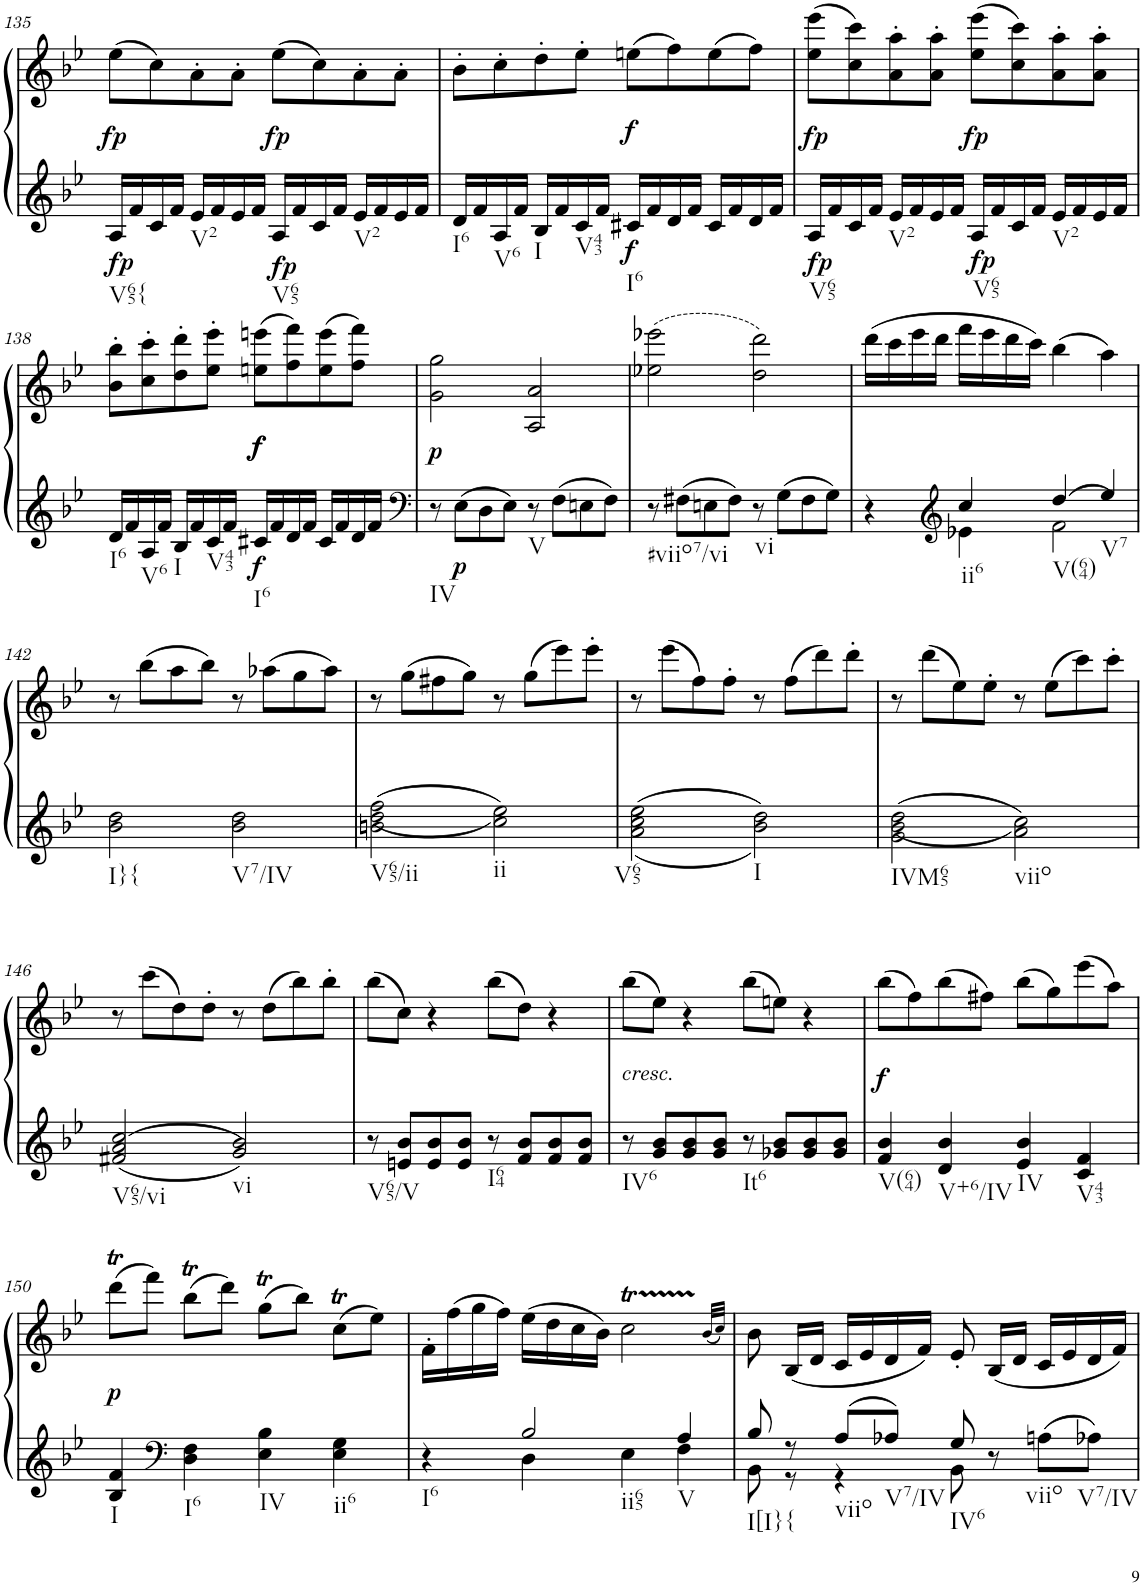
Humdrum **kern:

**kern	**kern	**dynam
*part1	*part1	*part1
*staff2	*staff1	*staff1/2
*I"Piano, Piano right	*	*
*I'Pno.	*	*
!!LO:PB:g=z
*clefG2	*clefG2	*
*k[b-e-]	*k[b-e-]	*
*M4/4	*M4/4	*
*met(c)	*met(c)	*
=135	=135	=135
!LO:TX:b:t=V65{	!	!
!	!	!LO:DY:b=2
!	!	!LO:DY:n=1:b
16A/LL	(8ee-\L	fp fp
16f/	.	.
16c/	8cc\)	.
16f/JJ	.	.
!LO:TX:b:t=V2	!	!
16e-/LL	8a'\	.
16f/	.	.
16e-/	8a'\J	.
16f/JJ	.	.
!LO:TX:b:t=V65	!	!
!	!	!LO:DY:n=2:b=2
!	!	!LO:DY:n=3:b
16A/LL	(8ee-\L	fp fp
16f/	.	.
16c/	8cc\)	.
16f/JJ	.	.
!LO:TX:b:t=V2	!	!
16e-/LL	8a'\	.
16f/	.	.
16e-/	8a'\J	.
16f/JJ	.	.
=136	=136	=136
!LO:TX:b:t=I6	!	!
16d/LL	8b-'\L	.
16f/	.	.
!LO:TX:b:t=V6	!	!
16A/	8cc'\	.
16f/JJ	.	.
!LO:TX:b:t=I	!	!
16B-/LL	8dd'\	.
16f/	.	.
!LO:TX:b:t=V43	!	!
16c/	8ee-'\J	.
16f/JJ	.	.
!LO:TX:b:t=I6	!	!
!	!	!LO:DY:b=2
!	!	!LO:DY:n=1:b
16c#X/LL	(8een\L	f f
16f/	.	.
16d/	8ff\)	.
16f/JJ	.	.
16c#/LL	(8ee\	.
16f/	.	.
16d/	8ff\J)	.
16f/JJ	.	.
=137	=137	=137
!LO:TX:b:t=V65	!	!
!	!	!LO:DY:b=2
!	!	!LO:DY:n=1:b
16A/LL	(8ee-\ 8eee-\L	fp fp
16f/	.	.
16c/	8cc\ 8ccc\)	.
16f/JJ	.	.
!LO:TX:b:t=V2	!	!
16e-/LL	8a\' 8aa\'	.
16f/	.	.
16e-/	8a\' 8aa\'J	.
16f/JJ	.	.
!LO:TX:b:t=V65	!	!
!	!	!LO:DY:n=2:b=2
!	!	!LO:DY:n=3:b
16A/LL	(8ee-\ 8eee-\L	fp fp
16f/	.	.
16c/	8cc\ 8ccc\)	.
16f/JJ	.	.
!LO:TX:b:t=V2	!	!
16e-/LL	8a\' 8aa\'	.
16f/	.	.
16e-/	8a\' 8aa\'J	.
16f/JJ	.	.
!!LO:LB:g=z
=138	=138	=138
!LO:TX:b:t=I6	!	!
16d/LL	8b-\' 8bb-\'L	.
16f/	.	.
!LO:TX:b:t=V6	!	!
16A/	8cc\' 8ccc\'	.
16f/JJ	.	.
!LO:TX:b:t=I	!	!
16B-/LL	8dd\' 8ddd\'	.
16f/	.	.
!LO:TX:b:t=V43	!	!
16c/	8ee-\' 8eee-\'J	.
16f/JJ	.	.
!LO:TX:b:t=I6	!	!
!	!	!LO:DY:b=2
!	!	!LO:DY:n=1:b
!	!	!LO:DY:n=2:b
16c#X/LL	(8een\ 8eeen\L	f f f
16f/	.	.
16d/	8ff\ 8fff\)	.
16f/JJ	.	.
16c#/LL	(8ee\ 8eee\	.
16f/	.	.
16d/	8ff\ 8fff\J)	.
16f/JJ	.	.
=139	=139	=139
*clefF4	*	*
!LO:TX:b:t=IV	!	!
!	!	!LO:DY:b
8r	2g\ 2gg\	p
!	!	!LO:DY:b=2
8E-\L	.	p
8D\	.	.
8E-\J	.	.
!LO:TX:b:t=V	!	!
8r	2A/ 2a/	.
8F\L	.	.
8En\	.	.
8F\J	.	.
=140	=140	=140
!LO:TX:b:t=#viio7/vi	!	!
8r	(2ee-X\ 2eee-X\	.
8F#X\L	.	.
8En\	.	.
8F#\J	.	.
!LO:TX:b:t=vi	!	!
8r	2dd\ 2ddd\)	.
8G\L	.	.
8F#\	.	.
8G\J	.	.
=141	=141	=141
*^	*	*
4r	4ryy	(16ddd\LL	.
.	.	16ccc\	.
.	.	16eee-\	.
.	.	16ddd\JJ	.
*clefG2	*	*	*
!LO:TX:b:t=ii6	!	!	!
4cc/	4e-X\	16fff\LL	.
.	.	16eee-\	.
.	.	16ddd\	.
.	.	16ccc\JJ)	.
!LO:TX:b:t=V(64)	!	!	!
4dd/	2f\	(4bb-\	.
!LO:TX:b:t=V7	!	!	!
4ee-/	.	4aa\)	.
*v	*v	*	*
!!LO:LB:g=z
=142	=142	=142
!LO:TX:b:t=I}{	!	!
2b-\ 2dd\	8r	.
.	(8bb-\L	.
.	8aa\	.
.	8bb-\J)	.
!LO:TX:b:t=V7/IV	!	!
2b-\ 2dd\	8r	.
.	(8aa-X\L	.
.	8gg\	.
.	8aa-\J)	.
=143	=143	=143
!LO:TX:b:t=V65/ii	!	!
2bn\ 2dd\ 2ff\	8r	.
.	(8gg\L	.
.	8ff#X\	.
.	8gg\J)	.
!LO:TX:b:t=ii	!	!
2cc\ 2ee-\	8r	.
.	(8gg\L	.
.	8eee-\)	.
.	8eee-'\J	.
=144	=144	=144
!LO:TX:b:t=V65	!	!
2a\ 2cc\ 2ee-\	8r	.
.	(8eee-\L	.
.	8ff\)	.
.	8ff'\J	.
!LO:TX:b:t=I	!	!
2b-\ 2dd\	8r	.
.	(8ff\L	.
.	8ddd\)	.
.	8ddd'\J	.
=145	=145	=145
!LO:TX:b:t=IVM65	!	!
2g\ 2b-\ 2dd\	8r	.
.	(8ddd\L	.
.	8ee-\)	.
.	8ee-'\J	.
!LO:TX:b:t=viio	!	!
2a\ 2cc\	8r	.
.	(8ee-\L	.
.	8ccc\)	.
.	8ccc'\J	.
!!LO:LB:g=z
=146	=146	=146
!LO:TX:b:t=V65/vi	!	!
2f#X/ 2a/ 2cc/	8r	.
.	(8ccc\L	.
.	8dd\)	.
.	8dd'\J	.
!LO:TX:b:t=vi	!	!
2g/ 2b-/	8r	.
.	(8dd\L	.
.	8bb-\)	.
.	8bb-'\J	.
=147	=147	=147
!LO:TX:b:t=V65/V	!	!
8r	(8bb-\L	.
8en/ 8b-/L	8cc\J)	.
8e/ 8b-/	4r	.
8e/ 8b-/J	.	.
!LO:TX:b:t=I64	!	!
8r	(8bb-\L	.
8f/ 8b-/L	8dd\J)	.
8f/ 8b-/	4r	.
8f/ 8b-/J	.	.
=148	=148	=148
!	!LO:TX:b:i:t=cresc.	!
!LO:TX:b:t=IV6	!	!
8r	(8bb-\L	.
8g/ 8b-/L	8ee-\J)	.
8g/ 8b-/	4r	.
8g/ 8b-/J	.	.
!LO:TX:b:t=It6	!	!
8r	(8bb-\L	.
8g-X/ 8b-/L	8een\J)	.
8g-/ 8b-/	4r	.
8g-/ 8b-/J	.	.
=149	=149	=149
!LO:TX:b:t=V(64)	!	!
!	!	!LO:DY:b
4f/ 4b-/	(8bb-\L	f
.	8ff\)	.
!LO:TX:b:t=V+6/IV	!	!
4d/ 4b-/	(8bb-\	.
.	8ff#X\J)	.
!LO:TX:b:t=IV	!	!
4e-/ 4b-/	(8bb-\L	.
.	8gg\)	.
!LO:TX:b:t=V43	!	!
4c/ 4f/	(8eee-\	.
.	8aa\J)	.
!!LO:LB:g=z
=150	=150	=150
!LO:TX:b:t=I	!	!
!	!	!LO:DY:b
4B-/ 4f/	(8dddt\L	p
.	8fff\J)	.
*clefF4	*	*
!LO:TX:b:t=I6	!	!
4D\ 4F\	(8bb-T\L	.
.	8ddd\J)	.
!LO:TX:b:t=IV	!	!
4E-\ 4B-\	(8ggT\L	.
.	8bb-\J)	.
!LO:TX:b:t=ii6	!	!
4E-\ 4G\	(8ccT\L	.
.	8ee-\J)	.
=151	=151	=151
*^	*	*
!LO:TX:b:t=I6	!	!	!
4r	4ryy	16f'\LL	.
.	.	(16ff\	.
.	.	16gg\	.
.	.	16ff\JJ)	.
!LO:TX:b:t=ii65	!	!	!
2B-/	4D\	(16ee-\LL	.
.	.	16dd\	.
.	.	16cc\	.
.	.	16b-\JJ)	.
.	4E-\	2ccT\	.
!LO:TX:b:t=V	!	!	!
4A/	4F\	.	.
.	.	(32qb-/LLL	.
.	.	32qcc/JJJ)	.
=152	=152	=152	=152
!LO:TX:b:t=I[I}{	!	!	!
8B-/	8BB-\	8b-\	.
8r	8r	(16B-/LL	.
.	.	16d/JJ	.
!LO:TX:b:t=viio	!	!	!
8A/L	4r	16c/LL	.
.	.	16e-/	.
!LO:TX:b:t=V7/IV	!	!	!
8A-X/J	.	16d/	.
.	.	16f/JJ)	.
!LO:TX:b:t=IV6	!	!	!
8G/	8BB-\	8e-'/	.
8r	4.ryy	(16B-/LL	.
.	.	16d/JJ	.
!LO:TX:b:t=viio	!	!	!
8An\L	.	16c/LL	.
.	.	16e-/	.
!LO:TX:b:t=V7/IV	!	!	!
8A-X\J	.	16d/	.
.	.	16f/JJ)	.
*v	*v	*	*
=	=	=
*-	*-	*-
